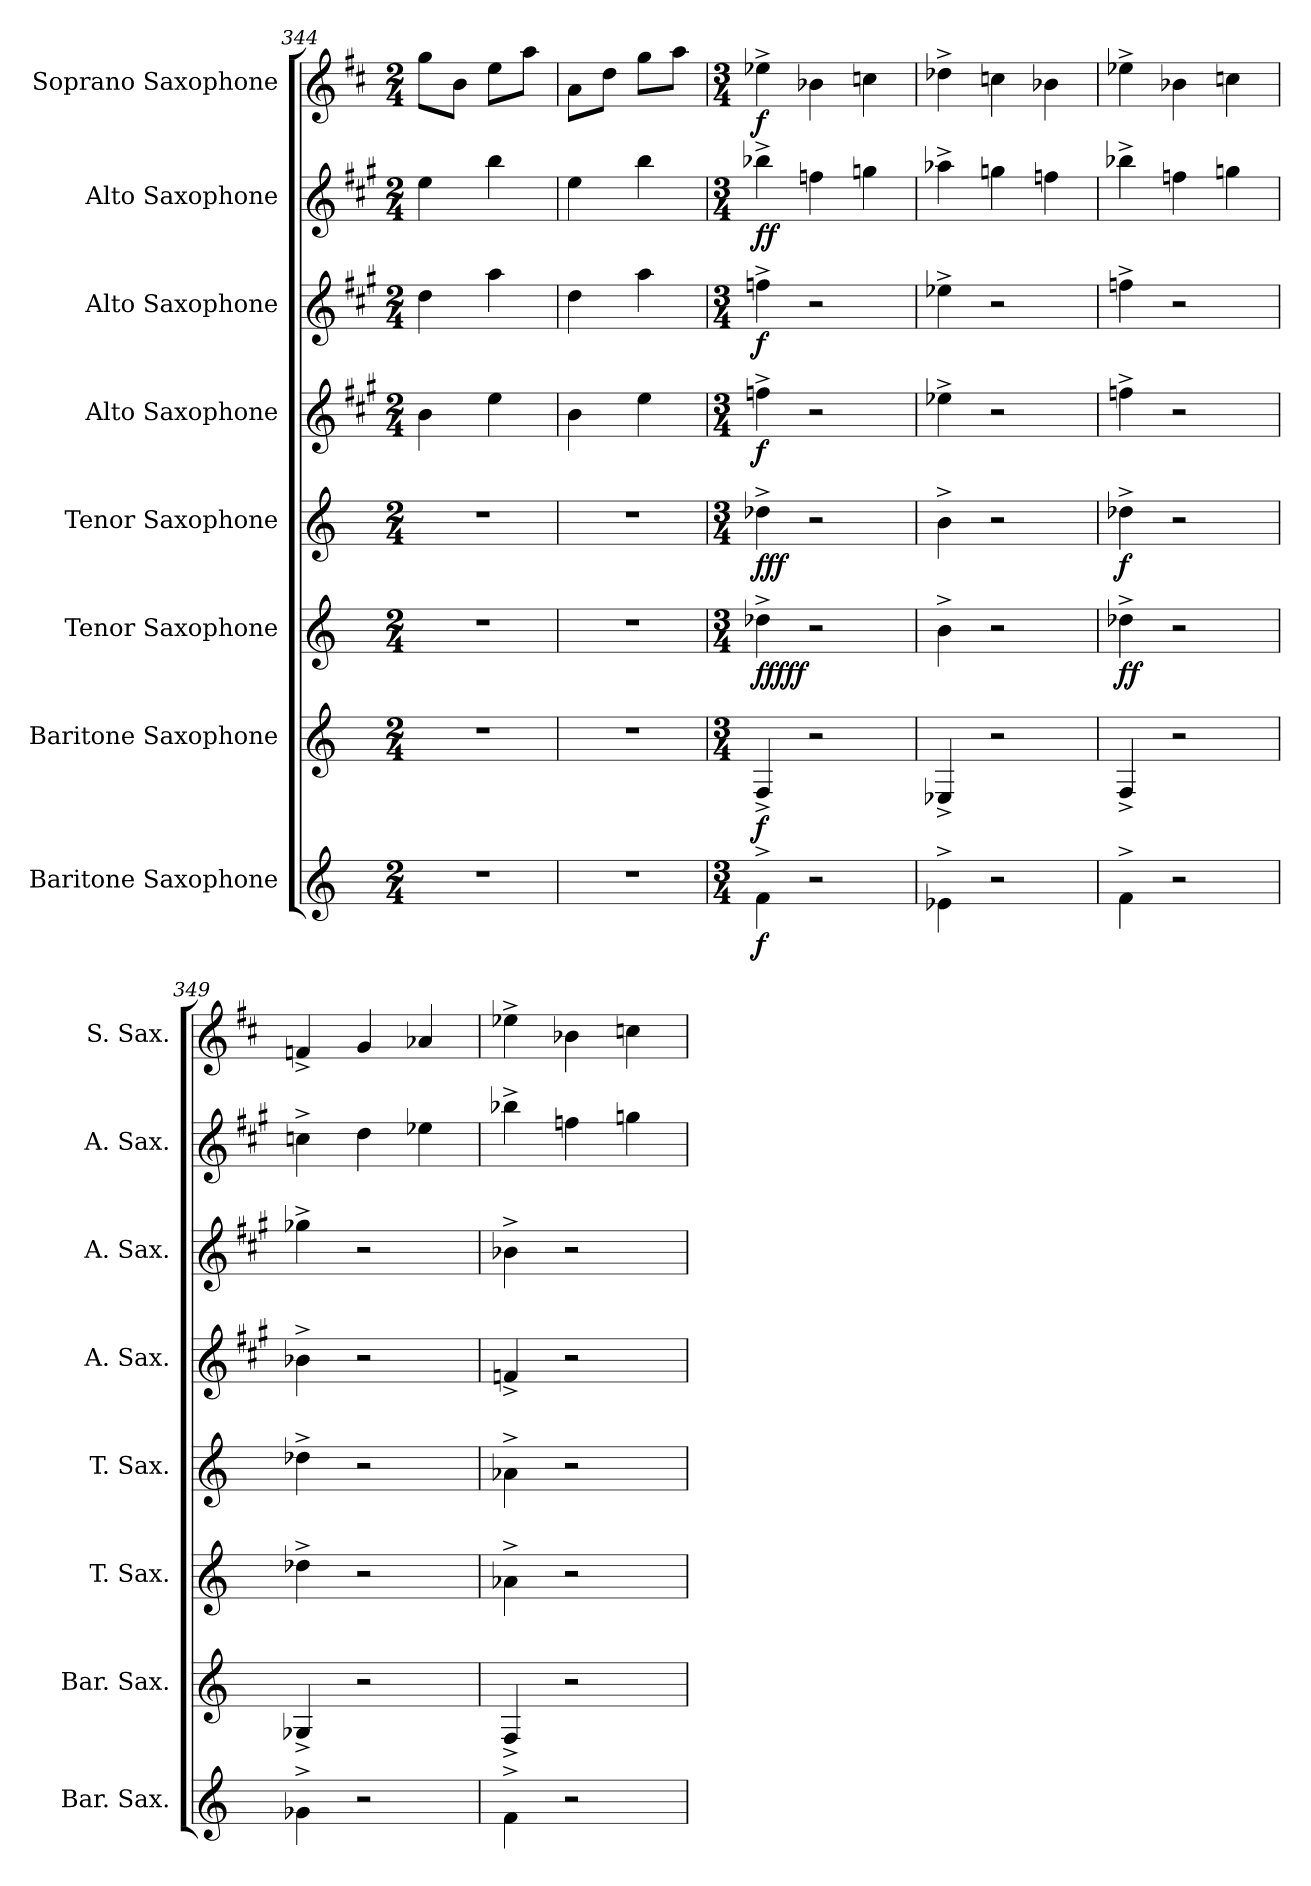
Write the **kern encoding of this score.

**kern	**dynam	**kern	**dynam	**kern	**dynam	**kern	**dynam	**kern	**dynam	**kern	**dynam	**kern	**dynam	**kern	**dynam
*part8	*part8	*part7	*part7	*part6	*part6	*part5	*part5	*part4	*part4	*part3	*part3	*part2	*part2	*part1	*part1
*staff8	*staff8	*staff7	*staff7	*staff6	*staff6	*staff5	*staff5	*staff4	*staff4	*staff3	*staff3	*staff2	*staff2	*staff1	*staff1
*I"Baritone Saxophone	*	*I"Baritone Saxophone	*	*I"Tenor Saxophone	*	*I"Tenor Saxophone	*	*I"Alto Saxophone	*	*I"Alto Saxophone	*	*I"Alto Saxophone	*	*I"Soprano Saxophone	*
*I'Bar. Sax.	*	*I'Bar. Sax.	*	*I'T. Sax.	*	*I'T. Sax.	*	*I'A. Sax.	*	*I'A. Sax.	*	*I'A. Sax.	*	*I'S. Sax.	*
*clefG2	*	*clefG2	*	*clefG2	*	*clefG2	*	*clefG2	*	*clefG2	*	*clefG2	*	*clefG2	*
*ITrd12c21	*	*ITrd12c21	*	*ITrd8c14	*	*ITrd8c14	*	*ITrd5c9	*	*ITrd5c9	*	*ITrd5c9	*	*ITrd1c2	*
*k[]	*	*k[]	*	*k[]	*	*k[]	*	*k[]	*	*k[]	*	*k[]	*	*k[]	*
*M2/4	*	*M2/4	*	*M2/4	*	*M2/4	*	*M2/4	*	*M2/4	*	*M2/4	*	*M2/4	*
=344	=344	=344	=344	=344	=344	=344	=344	=344	=344	=344	=344	=344	=344	=344	=344
2r	.	2r	.	2r	.	2r	.	4d\	.	4f\	.	4g\	.	8ff\L	.
.	.	.	.	.	.	.	.	.	.	.	.	.	.	8a\J	.
.	.	.	.	.	.	.	.	4g\	.	4cc\	.	4dd\	.	8dd\L	.
.	.	.	.	.	.	.	.	.	.	.	.	.	.	8gg\J	.
=345	=345	=345	=345	=345	=345	=345	=345	=345	=345	=345	=345	=345	=345	=345	=345
2r	.	2r	.	2r	.	2r	.	4d\	.	4f\	.	4g\	.	8g\L	.
.	.	.	.	.	.	.	.	.	.	.	.	.	.	8cc\J	.
.	.	.	.	.	.	.	.	4g\	.	4cc\	.	4dd\	.	8ff\L	.
.	.	.	.	.	.	.	.	.	.	.	.	.	.	8gg\J	.
=346	=346	=346	=346	=346	=346	=346	=346	=346	=346	=346	=346	=346	=346	=346	=346
!!LO:REH:place=s1:a:B:fs=14:t=S
*M3/4	*	*M3/4	*	*M3/4	*	*M3/4	*	*M3/4	*	*M3/4	*	*M3/4	*	*M3/4	*
*	*	*	*	*	*	*	*	*	*	*	*	*	*	*MM180	*
!	!LO:DY:b	!	!LO:DY:b	!	!LO:DY:b	!	!	!	!	!	!	!	!	!	!
!	!	!	!	!	!LO:DY:n=1:b	!	!	!	!	!	!	!	!	!	!
!	!	!	!	!	!LO:DY:n=2:b	!	!	!	!	!	!	!	!	!	!
!	!	!	!	!	!LO:DY:n=3:b	!	!	!	!	!	!	!	!	!	!
!	!	!	!	!	!LO:DY:n=4:b	!	!LO:DY:b	!	!	!	!	!	!	!	!
!	!	!	!	!	!	!	!LO:DY:n=1:b	!	!	!	!	!	!	!	!
!	!	!	!	!	!	!	!LO:DY:n=2:b	!	!LO:DY:b	!	!LO:DY:b	!	!LO:DY:b	!	!
!	!	!	!	!	!	!	!	!	!	!	!	!	!LO:DY:n=1:b	!	!LO:DY:b
4F^\	f	4FF^/	f	4d-X^\	f f f f f	4d-X^\	f f f	4a-X^\	f	4a-X^\	f	4dd-X^\	f f	4dd-X^\	f
2r	.	2r	.	2r	.	2r	.	2r	.	2r	.	4a-X\	.	4a-X\	.
.	.	.	.	.	.	.	.	.	.	.	.	4b-X\	.	4b-X\	.
=347	=347	=347	=347	=347	=347	=347	=347	=347	=347	=347	=347	=347	=347	=347	=347
4E-X^\	.	4EE-X^/	.	4B^\	.	4B^\	.	4g-X^\	.	4g-X^\	.	4cc-X^\	.	4cc-X^\	.
2r	.	2r	.	2r	.	2r	.	2r	.	2r	.	4b-X\	.	4b-X\	.
.	.	.	.	.	.	.	.	.	.	.	.	4a-X\	.	4a-X\	.
!!LO:PB:g=z
=348	=348	=348	=348	=348	=348	=348	=348	=348	=348	=348	=348	=348	=348	=348	=348
!	!	!	!	!	!LO:DY:b	!	!	!	!	!	!	!	!	!	!
!	!	!	!	!	!LO:DY:n=1:b	!	!LO:DY:b	!	!	!	!	!	!	!	!
4F^\	.	4FF^/	.	4d-X^\	f f	4d-X^\	f	4a-X^\	.	4a-X^\	.	4dd-X^\	.	4dd-X^\	.
2r	.	2r	.	2r	.	2r	.	2r	.	2r	.	4a-X\	.	4a-X\	.
.	.	.	.	.	.	.	.	.	.	.	.	4b-X\	.	4b-X\	.
=349	=349	=349	=349	=349	=349	=349	=349	=349	=349	=349	=349	=349	=349	=349	=349
4G-X^\	.	4GG-X^/	.	4d-X^\	.	4d-X^\	.	4d-X^\	.	4b--X^\	.	4e-X^\	.	4e-X^/	.
2r	.	2r	.	2r	.	2r	.	2r	.	2r	.	4f\	.	4f/	.
.	.	.	.	.	.	.	.	.	.	.	.	4g-X\	.	4g-X/	.
=350	=350	=350	=350	=350	=350	=350	=350	=350	=350	=350	=350	=350	=350	=350	=350
4F^\	.	4FF^/	.	4A-X^\	.	4A-X^\	.	4A-X^/	.	4d-X^\	.	4dd-X^\	.	4dd-X^\	.
2r	.	2r	.	2r	.	2r	.	2r	.	2r	.	4a-X\	.	4a-X\	.
.	.	.	.	.	.	.	.	.	.	.	.	4b-X\	.	4b-X\	.
=	=	=	=	=	=	=	=	=	=	=	=	=	=	=	=
*-	*-	*-	*-	*-	*-	*-	*-	*-	*-	*-	*-	*-	*-	*-	*-
